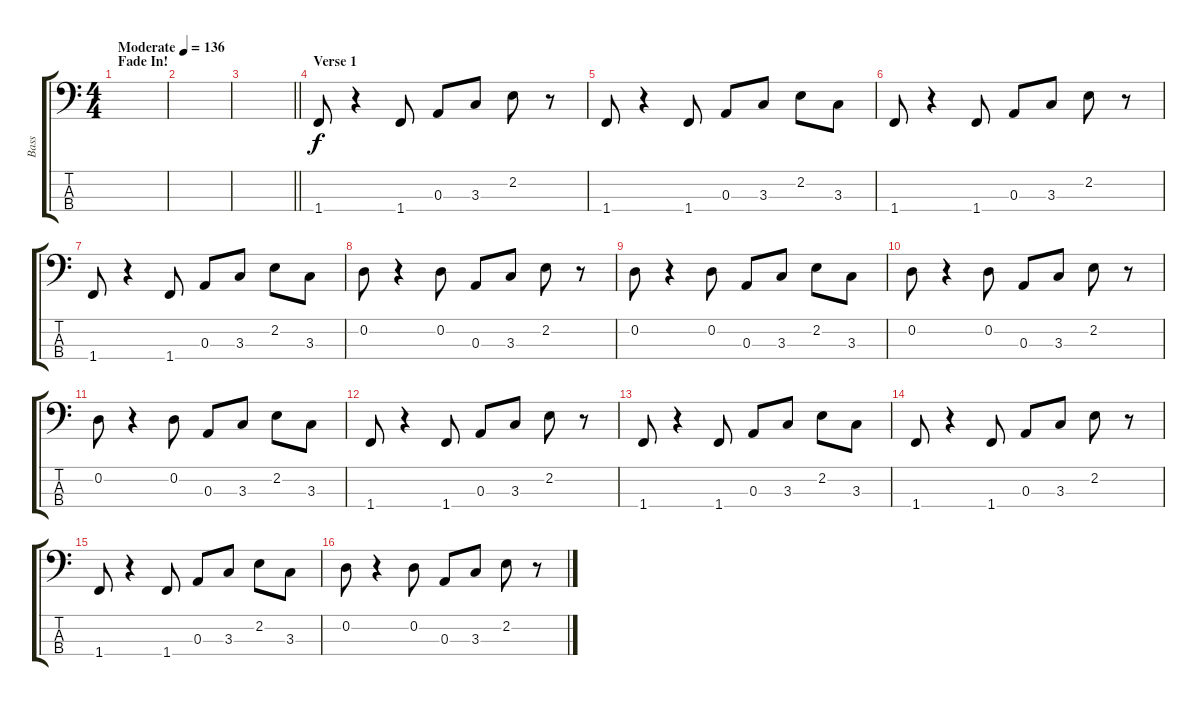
\track ("Bass" "Bass") {instrument electricbassfinger}
\staff {score tabs}
\tuning (G2 D2 A1 E1) {hide}
\ts (4 4)
\section ("" "Fade In!")
\tempo (136 "Moderate")
\clef f4
\ks c
|
|
\barLineRight lightlight
|
\section ("" "Verse 1")
1.4.8 r.4 1.4.8 0.3.8 3.3.8 2.2.8 r.8 |
1.4.8 r.4 1.4.8 0.3.8 3.3.8 2.2.8 3.3.8 |
1.4.8 r.4 1.4.8 0.3.8 3.3.8 2.2.8 r.8 |
1.4.8 r.4 1.4.8 0.3.8 3.3.8 2.2.8 3.3.8 |
0.2.8 r.4 0.2.8 0.3.8 3.3.8 2.2.8 r.8 |
0.2.8 r.4 0.2.8 0.3.8 3.3.8 2.2.8 3.3.8 |
0.2.8 r.4 0.2.8 0.3.8 3.3.8 2.2.8 r.8 |
0.2.8 r.4 0.2.8 0.3.8 3.3.8 2.2.8 3.3.8 |
1.4.8 r.4 1.4.8 0.3.8 3.3.8 2.2.8 r.8 |
1.4.8 r.4 1.4.8 0.3.8 3.3.8 2.2.8 3.3.8 |
1.4.8 r.4 1.4.8 0.3.8 3.3.8 2.2.8 r.8 |
1.4.8 r.4 1.4.8 0.3.8 3.3.8 2.2.8 3.3.8 |
0.2.8 r.4 0.2.8 0.3.8 3.3.8 2.2.8 r.8
